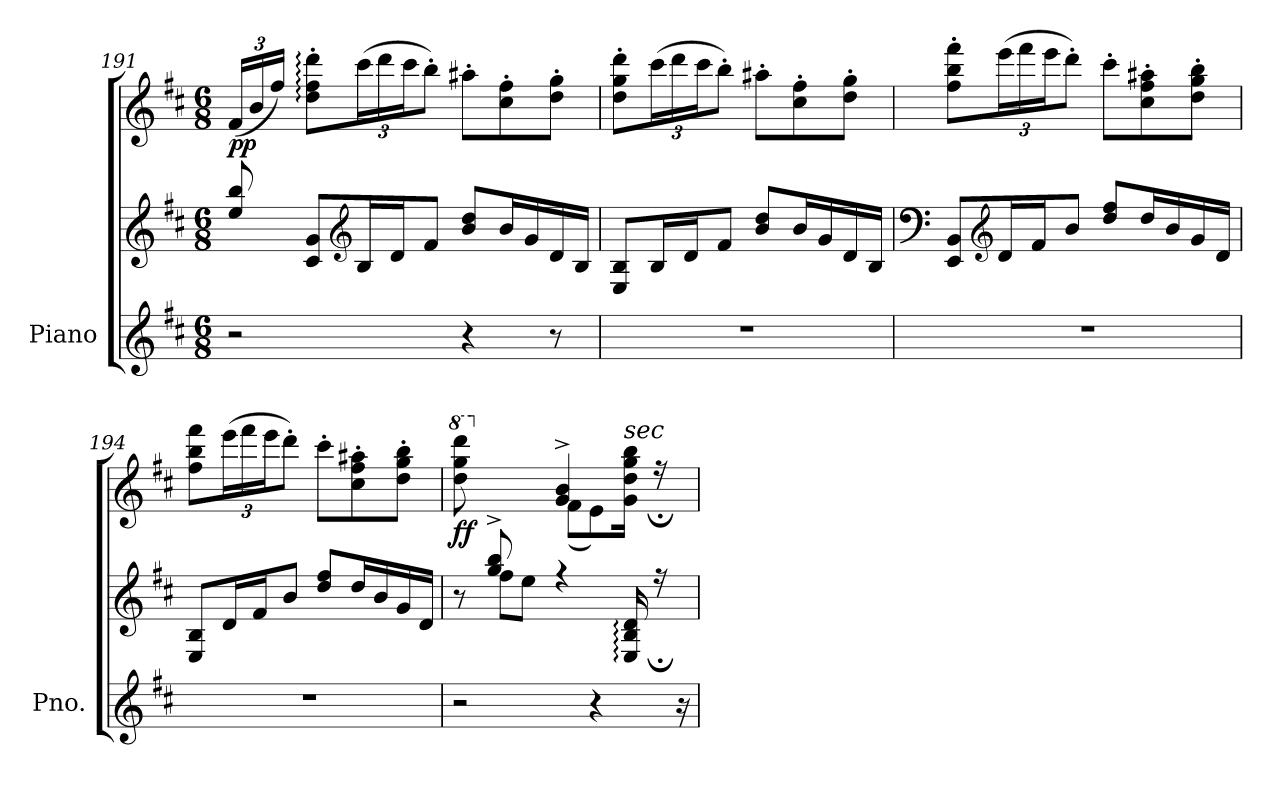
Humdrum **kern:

**kern	**kern	**kern	**dynam
*part1	*part1	*part1	*part1
*staff3	*staff2	*staff1	*staff1/2/3
*I"Piano	*	*	*
*I'Pno.	*	*	*
!!LO:LB:g=z
*clefG2	*clefG2	*clefG2	*
*k[f#c#]	*k[f#c#]	*k[f#c#]	*
*M6/8	*M6/8	*M6/8	*
*	*	*Xbrackettup	*
=191	=191	=191	=191
!	!	!	!LO:DY:b
2r	8ee/ 8bb/	(24f#/LL	pp
.	.	24b/	.
.	.	24ff#/JJ)	.
.	8c#/ 8g/L	8dd\:' 8ff#\:' 8ddd\:'L	.
*	*clefG2	*	*
.	16B/L	(24ccc#\L	.
.	.	24ddd\	.
.	16d/J	.	.
.	.	24ccc#\J	.
.	8f#/J	8bb'\J)	.
4r	8b/ 8dd/L	8aa#X'\L	.
.	16b/L	8cc#\' 8ff#\'	.
.	16g/	.	.
8r	16d/	8dd\' 8gg\'J	.
.	16B/JJ	.	.
=192	=192	=192	=192
2.r	8E/ 8B/L	8dd\' 8gg\' 8ddd\'L	.
.	16B/L	(24ccc#\L	.
.	.	24ddd\	.
.	16d/J	.	.
.	.	24ccc#\J	.
.	8f#/J	8bb'\J)	.
.	8b/ 8dd/L	8aa#X'\L	.
.	16b/L	8cc#\' 8ff#\'	.
.	16g/	.	.
.	16d/	8dd\' 8gg\'J	.
.	16B/JJ	.	.
=193	=193	=193	=193
*	*clefF4	*	*
2.r	8EE/ 8BB/L	8ff#\' 8bb\' 8fff#\'L	.
*	*clefG2	*	*
.	16d/L	(24eee\L	.
.	.	24fff#\	.
.	16f#/J	.	.
.	.	24eee\J	.
.	8b/J	8ddd'\J)	.
.	8dd/ 8ff#/L	8ccc#'\L	.
.	16dd/L	8cc#\' 8ff#\' 8aa#X\'	.
.	16b/	.	.
.	16g/	8dd\' 8gg\' 8bb\'J	.
.	16d/JJ	.	.
!!LO:LB:g=z
=194	=194	=194	=194
2.r	8E/ 8B/L	8ff#\ 8bb\ 8fff#\L	.
.	16d/L	(24eee\L	.
.	.	24fff#\	.
.	16f#/J	.	.
.	.	24eee\J	.
.	8b/J	8ddd'\J)	.
.	8dd/ 8ff#/L	8ccc#'\L	.
.	16dd/L	8cc#\' 8ff#\' 8aa#X\'	.
.	16b/	.	.
.	16g/	8dd\' 8gg\' 8bb\'J	.
.	16d/JJ	.	.
=195	=195	=195	=195
*	*^	*	*
*	*	*	*8va	*
*	*	*	*^	*
!	!	!	!	!	!LO:DY:b
2r	8r	8ryy	8ddd\ 8ggg\ 8dddd\	4ryy	ff
*	*	*	*X8va	*	*
.	8gg/^ 8bb/^	8ff#\L	4ryy	.	.
.	2ryy	8ee\J	.	8ryy	.
.	.	4rff	4g/^ 4b/^	(8f#\L	.
4r	.	.	.	8e\)	.
!	!	!	!LO:TX:a:i:t=sec	!	!
.	.	16E/: 16B/: 16d/:	8ryy	16g\ 16dd\ 16gg\ 16bb\Jk	.
.	.	16r;<ff	.	16r;<ff	.
16r	16ryy	16ryy	16ryy	16ryy	.
*	*v	*v	*	*	*
*	*	*v	*v	*
=	=	=	=
*-	*-	*-	*-
